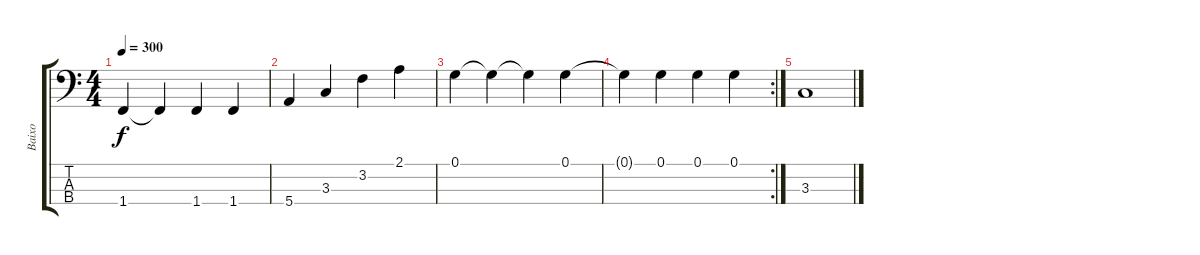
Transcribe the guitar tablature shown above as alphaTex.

\track ("Baixo" "Baixo") {instrument electricbasspick}
\staff {score tabs}
\tuning (G2 D2 A1 E1) {hide}
\ts (4 4)
\tempo 300
\clef f4
\ks c
1.4.4{dy f} 1.4{t}.4 1.4.4 1.4.4 |
5.4.4 3.3.4 3.2.4 2.1.4 |
0.1.4 0.1{t}.4 0.1{t}.4 0.1.4 |
\rc 2
0.1{t}.4 0.1.4 0.1.4 0.1.4 |
3.3.1
